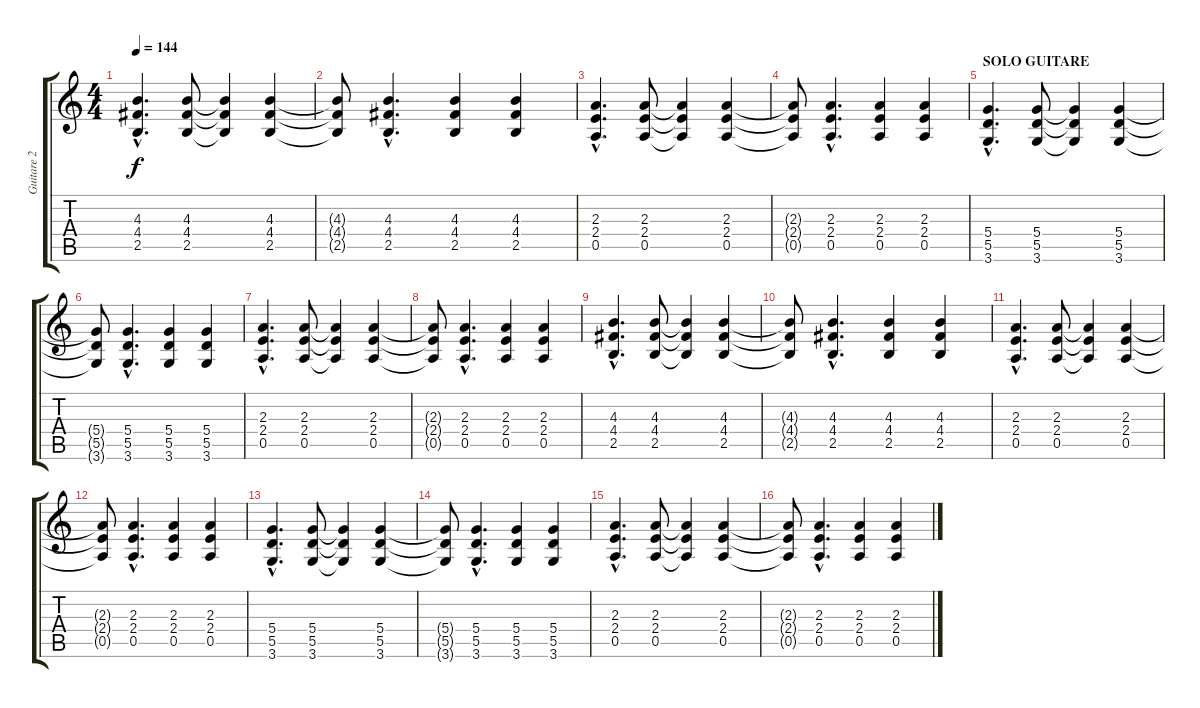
\track ("Guitare 2 ( Electrique )" "Guitare 2 ") {instrument distortionguitar}
\staff {score tabs}
\tuning (E4 B3 G3 D3 A2 E2) {hide}
\ts (4 4)
\tempo 144
\clef g2
\ks c
(4.3{hac} 4.4{hac} 2.5{hac}).4{d dy f volume 8} (4.3 4.4 2.5).8 (4.3{t} 4.4{t} 2.5{t}).4 (4.3 4.4 2.5).4 |
(4.3{t} 4.4{t} 2.5{t}).8 (4.3{hac} 4.4{hac} 2.5{hac}).4{d} (4.3 4.4 2.5).4 (4.3 4.4 2.5).4 |
(2.3{hac} 2.4{hac} 0.5{hac}).4{d} (2.3 2.4 0.5).8 (2.3{t} 2.4{t} 0.5{t}).4 (2.3 2.4 0.5).4 |
(2.3{t} 2.4{t} 0.5{t}).8 (2.3{hac} 2.4{hac} 0.5{hac}).4{d} (2.3 2.4 0.5).4 (2.3 2.4 0.5).4 |
\section ("" "SOLO GUITARE")
(5.4{hac} 5.5{hac} 3.6{hac}).4{d} (5.4 5.5 3.6).8 (5.4{t} 5.5{t} 3.6{t}).4 (5.4 5.5 3.6).4 |
(5.4{t} 5.5{t} 3.6{t}).8 (5.4{hac} 5.5{hac} 3.6{hac}).4{d} (5.4 5.5 3.6).4 (5.4 5.5 3.6).4 |
(2.3{hac} 2.4{hac} 0.5{hac}).4{d} (2.3 2.4 0.5).8 (2.3{t} 2.4{t} 0.5{t}).4 (2.3 2.4 0.5).4 |
(2.3{t} 2.4{t} 0.5{t}).8 (2.3{hac} 2.4{hac} 0.5{hac}).4{d} (2.3 2.4 0.5).4 (2.3 2.4 0.5).4 |
(4.3{hac} 4.4{hac} 2.5{hac}).4{d} (4.3 4.4 2.5).8 (4.3{t} 4.4{t} 2.5{t}).4 (4.3 4.4 2.5).4 |
(4.3{t} 4.4{t} 2.5{t}).8 (4.3{hac} 4.4{hac} 2.5{hac}).4{d} (4.3 4.4 2.5).4 (4.3 4.4 2.5).4 |
(2.3{hac} 2.4{hac} 0.5{hac}).4{d} (2.3 2.4 0.5).8 (2.3{t} 2.4{t} 0.5{t}).4 (2.3 2.4 0.5).4 |
(2.3{t} 2.4{t} 0.5{t}).8 (2.3{hac} 2.4{hac} 0.5{hac}).4{d} (2.3 2.4 0.5).4 (2.3 2.4 0.5).4 |
(5.4{hac} 5.5{hac} 3.6{hac}).4{d} (5.4 5.5 3.6).8 (5.4{t} 5.5{t} 3.6{t}).4 (5.4 5.5 3.6).4 |
(5.4{t} 5.5{t} 3.6{t}).8 (5.4{hac} 5.5{hac} 3.6{hac}).4{d} (5.4 5.5 3.6).4 (5.4 5.5 3.6).4 |
(2.3{hac} 2.4{hac} 0.5{hac}).4{d} (2.3 2.4 0.5).8 (2.3{t} 2.4{t} 0.5{t}).4 (2.3 2.4 0.5).4 |
(2.3{t} 2.4{t} 0.5{t}).8 (2.3{hac} 2.4{hac} 0.5{hac}).4{d} (2.3 2.4 0.5).4 (2.3 2.4 0.5).4
